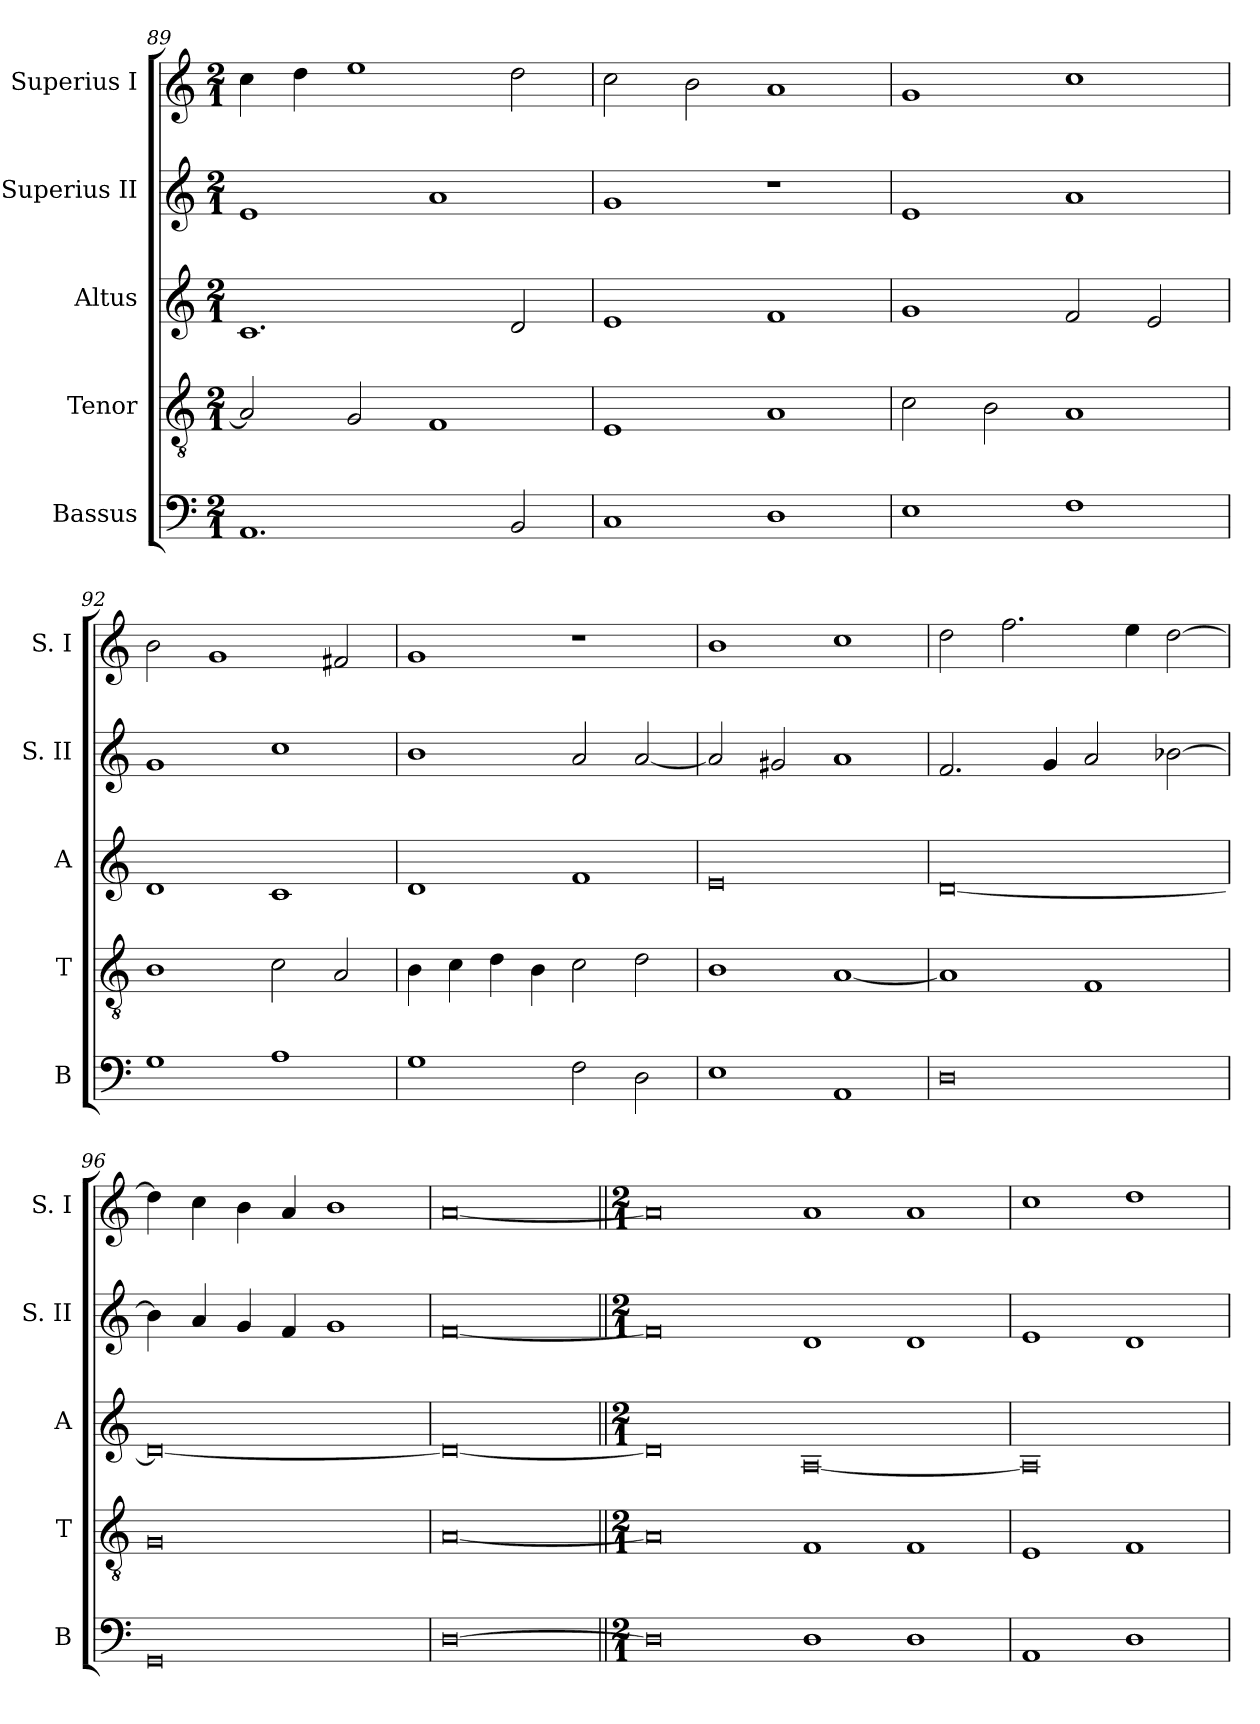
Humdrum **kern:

**kern	**kern	**kern	**kern	**kern
*part5	*part4	*part3	*part2	*part1
*staff5	*staff4	*staff3	*staff2	*staff1
*I"Bassus	*I"Tenor	*I"Altus	*I"Superius II	*I"Superius I
*I'B	*I'T	*I'A	*I'S. II	*I'S. I
*clefF4	*clefGv2	*clefG2	*clefG2	*clefG2
*k[]	*k[]	*k[]	*k[]	*k[]
*C:	*C:	*C:	*C:	*C:
*M2/1	*M2/1	*M2/1	*M2/1	*M2/1
=89	=89	=89	=89	=89
1.AA	2A]	1.c	1e	4cc
.	.	.	.	4dd
.	2G	.	.	1ee
.	1F	.	1a	.
2BB	.	2d	.	2dd
=90	=90	=90	=90	=90
1C	1E	1e	1g	2cc
.	.	.	.	2b
1D	1A	1f	1r	1a
=91	=91	=91	=91	=91
1E	2c	1g	1e	1g
.	2B	.	.	.
1F	1A	2f	1a	1cc
.	.	2e	.	.
=92	=92	=92	=92	=92
1G	1B	1d	1g	2b
.	.	.	.	1g
1A	2c	1c	1cc	.
.	2A	.	.	2f#X
=93	=93	=93	=93	=93
1G	4B	1d	1b	1g
.	4c	.	.	.
.	4d	.	.	.
.	4B	.	.	.
2F	2c	1f	2a	1r
2D	2d	.	[2a	.
=94	=94	=94	=94	=94
1E	1B	0e	2a]	1b
.	.	.	2g#X	.
1AA	[1A	.	1a	1cc
=95	=95	=95	=95	=95
0D	1A]	[0d	2.f	2dd
.	.	.	.	2.ff
.	.	.	4g	.
.	1F	.	2a	.
.	.	.	.	4ee
.	.	.	[2b-X	[2dd
=96	=96	=96	=96	=96
0GG	0G	0d_	4b-]	4dd]
.	.	.	4a	4cc
.	.	.	4g	4b
.	.	.	4f	4a
.	.	.	1g	1b
=	=	=	=	=
[0D	[0A	0d_	[0f	[0a
=||	=||	=||	=||	=||
*M2/1	*M2/1	*M2/1	*M2/1	*M2/1
0D]	0A]	0d]	0f]	0a]
1D	1F	[0A	1d	1a
1D	1F	.	1d	1a
=97	=97	=97	=97	=97
1AA	1E	0A]	1e	1cc
1D	1F	.	1d	1dd
=	=	=	=	=
*-	*-	*-	*-	*-
